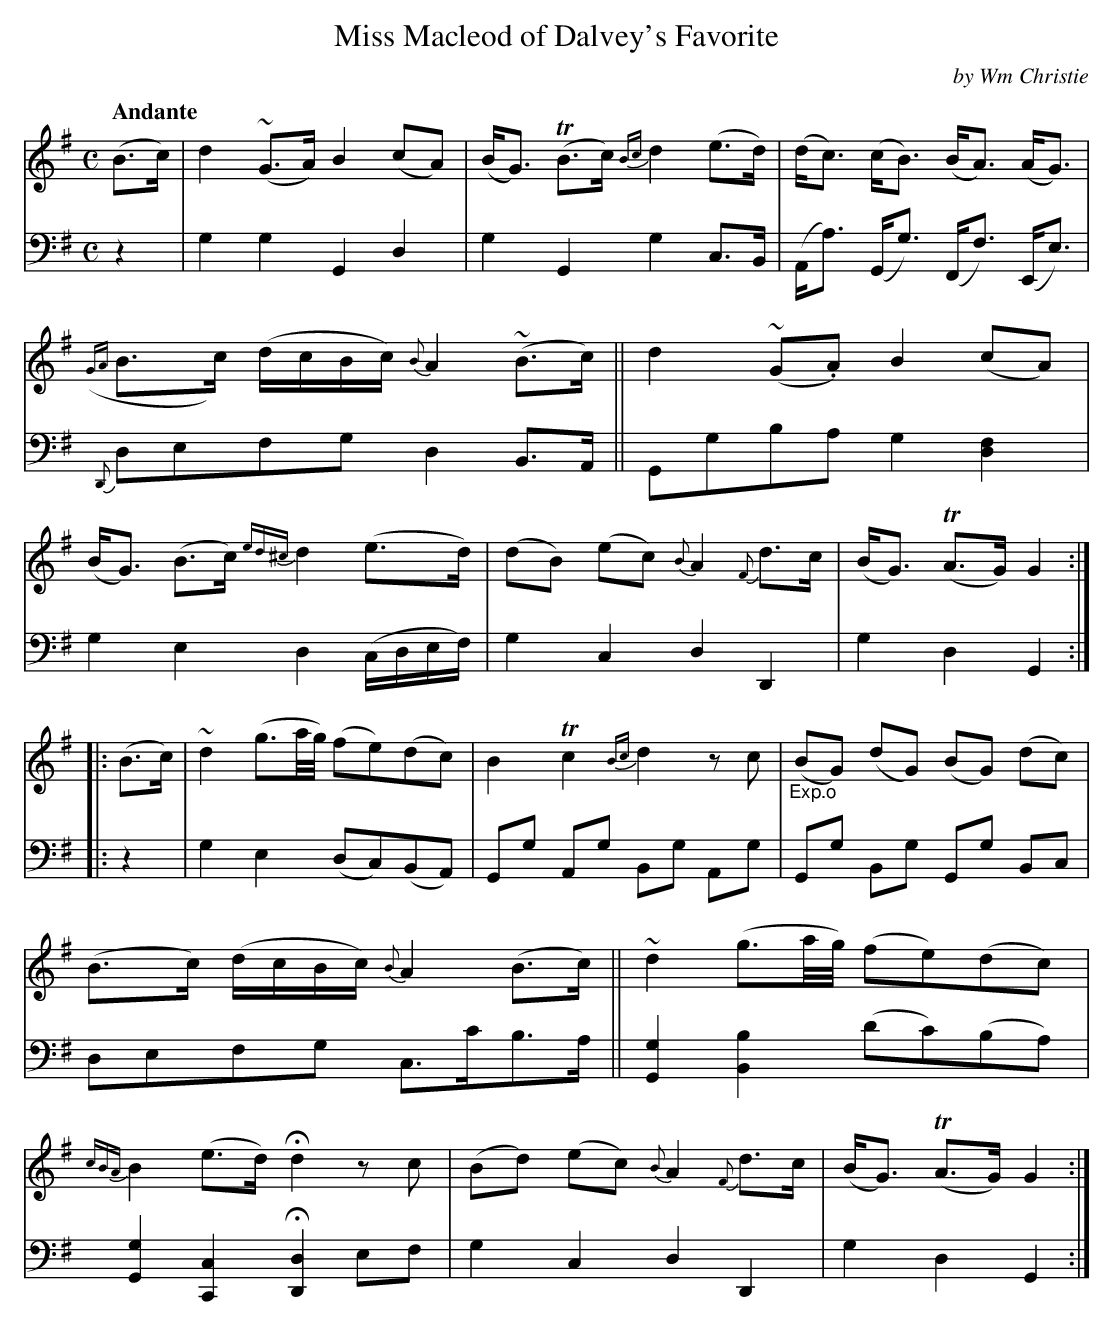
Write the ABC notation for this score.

X:1
T: Miss Macleod of Dalvey's Favorite
C: by Wm Christie
M: C
L: 1/8
Q: "Andante"
K: G
V: 1 staves=2
(B>c) |\
d2(~G>A) B2(cA) | (B<G) (TB>c) {Bc}d2 (e>d) |\
(d<c) (c<B) (B<A) (A<G) | ({GA}B>c) (d/c/B/c/) {B}A2 (~B>c) ||\
d2 (~G.A) B2(cA) | (B<G) (B>c) {ed^c} d2(e>d) |\
(dB) (ec) {B}A2 {F}d>c | (B<G) (TA>G) G2 :|
|: (B>c) |\
~d2 (g3/a//g//) (fe)(dc) | B2 Tc2 {Bc}d2 zc |\
"_Exp.o"(BG) (dG) (BG) (dc) | (B>c) (d/c/B/c/) {B}A2 (B>c) ||\
~d2 (g3/a//g//) (fe)(dc) | {cBA}B2 (e>d) Hd2 zc | (Bd) (ec) {B}A2 {F}d>c | (B<G) (TA>G) G2 :|
V: 2 clef=bass middle=d
z2 |\
g2g2 G2d2 | g2G2 g2c>B | (A<a) (G<g) (F<f) (E<e) | {D}defg d2B>A || Ggba g2[d2f2] |
g2e2 d2(c/d/e/f/) | g2c2 d2D2 | g2d2 G2 :| |: z2 | g2e2 (dc)(BA) | Gg Ag Bg Ag | Gg Bg Gg Bc |
defg c>c'b>a || [G2g2] [B2b2] (d'c')(ba) | [G2g2][C2c2] H[D2d2] ef | g2c2 d2D2 | g2d2 G2 :|
